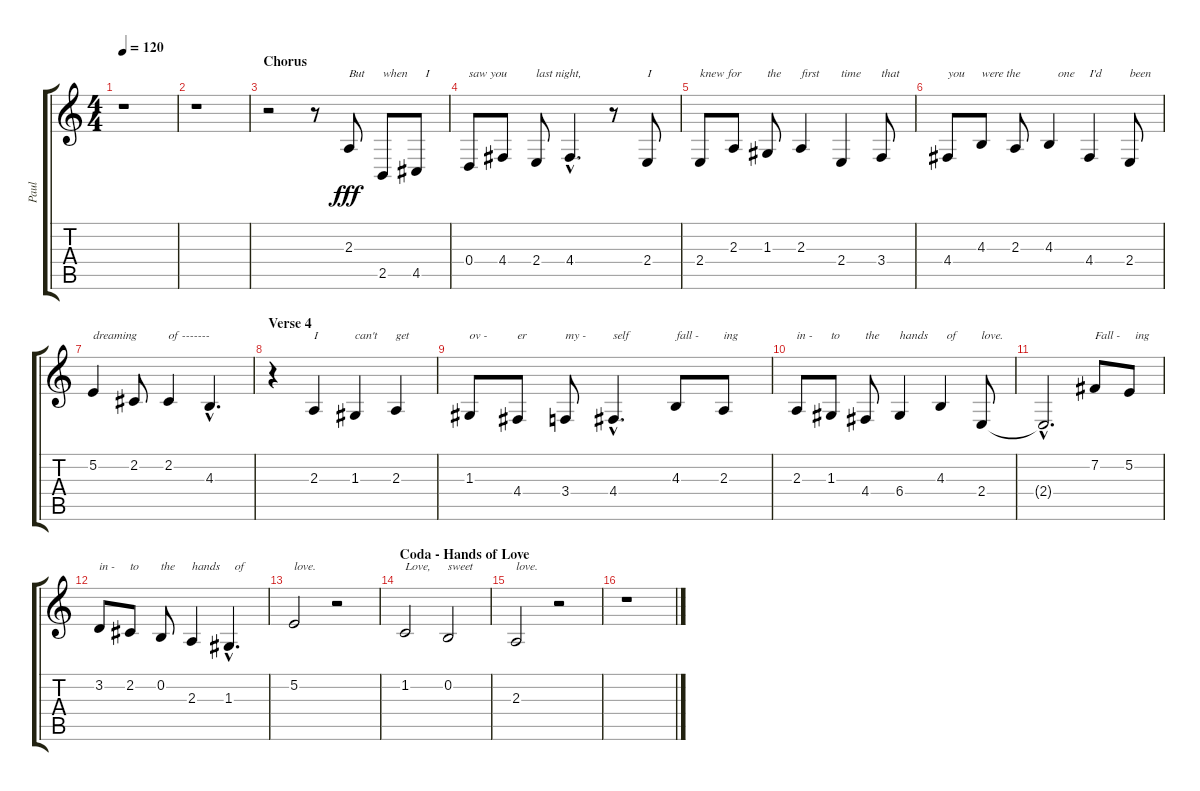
\track ("Paul" "Paul") {instrument baritonesax}
\staff {score tabs}
\tuning (E4 B3 G3 D3 A2 E2) {hide}
\ts (4 4)
\tempo 120
\clef g2
\ks c
r.1{dy fff} |
r.1 |
\section ("" "Chorus")
r.2 r.8 2.3.8{txt "But"} 2.5.8{txt "when"} 4.5.8{txt "   I"} |
0.4.8{txt "saw you"} 4.4.8 2.4.8{txt "last night,"} 4.4{hac}.4{d} r.8 2.4.8{txt "I"} |
2.4.8{txt "knew for"} 2.3.8 1.3.8{txt "the"} 2.3.4{txt "first"} 2.4.4{txt "time"} 3.4.8{txt "that"} |
4.4.8{txt "you"} 4.3.8{txt "were the"} 2.3.8 4.3.4{txt "   one"} 4.4.4{txt "I'd"} 2.4.8{txt "been"} |
5.2.4{txt "dreaming"} 2.2.8 2.2.4{txt "of -------"} 4.3{hac}.4{d} |
\section ("" "Verse 4")
r.4 2.3.4{txt "I"} 1.3.4{txt "can't"} 2.3.4{txt "get"} |
1.3.8{txt "ov -"} 4.4.8{txt "er"} 3.4.8{txt "my -"} 4.4{hac}.4{d txt "self"} 4.3.8{txt "fall -"} 2.3.8{txt "ing"} |
2.3.8{txt "in -"} 1.3.8{txt "to"} 4.4.8{txt "the"} 6.4.4{txt "hands"} 4.3.4{txt "  of"} 2.4.8{txt "love."} |
2.4{hac t}.2{d} 7.2.8{txt "Fall -"} 5.2.8{txt "  ing"} |
3.2.8{txt "in -"} 2.2.8{txt "to"} 0.2.8{txt "the"} 2.3.4{txt "hands"} 1.3{hac}.4{d txt "  of"} |
5.2.2{txt "love."} r.2 |
\section ("" "Coda - Hands of Love")
1.2.2{txt "Love,"} 0.2.2{txt "sweet"} |
2.3.2{txt "love."} r.2 |
r.1
